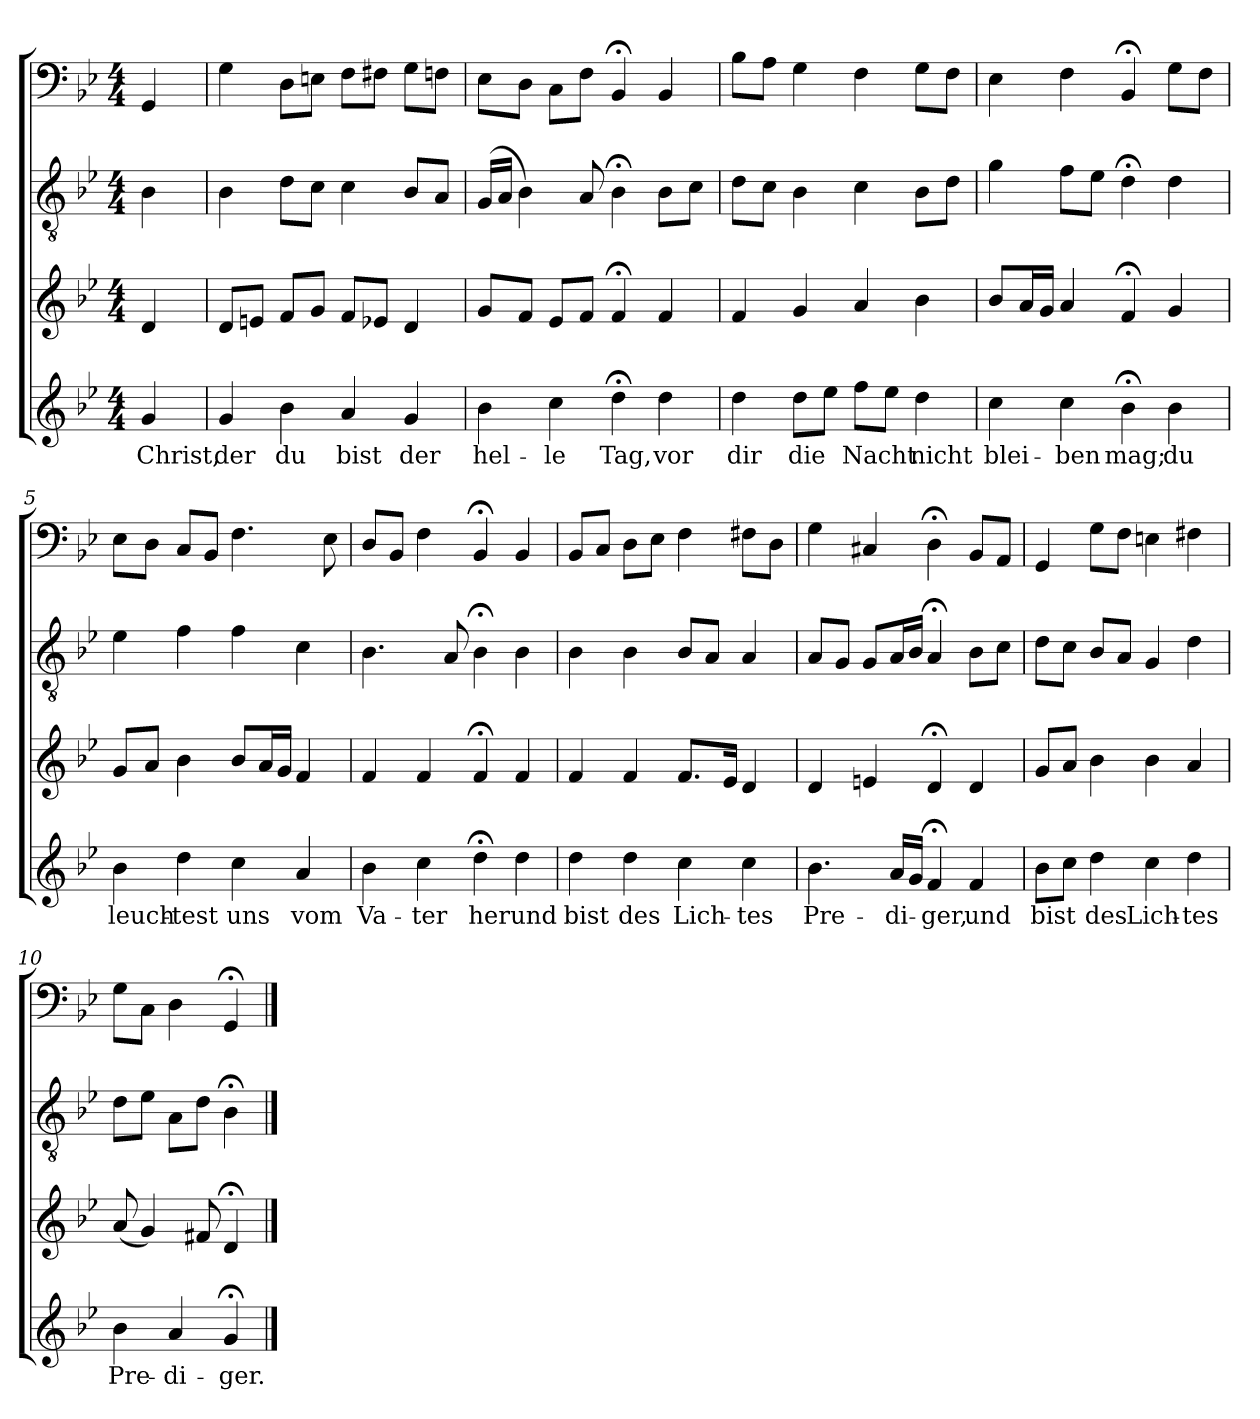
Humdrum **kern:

**kern	**text	**kern	**kern	**kern
*part4	*part4	*part3	*part2	*part1
*staff4	*staff4	*staff3	*staff2	*staff1
*clefG2	*	*clefG2	*clefGv2	*clefF4
*k[b-e-]	*	*k[b-e-]	*k[b-e-]	*k[b-e-]
*B-:	*	*B-:	*B-:	*B-:
*M4/4	*	*M4/4	*M4/4	*M4/4
=	=	=	=	=
4g/	Christ,	4d/	4B-\	4GG/
=1	=1	=1	=1	=1
4g/	der	8d/L	4B-\	4G\
.	.	8en/J	.	.
4b-\	du	8f/L	8d\L	8D\L
.	.	8g/J	8c\J	8En\J
4a/	bist	8f/L	4c\	8F\L
.	.	8e-X/J	.	8F#X\J
4g/	der	4d/	8B-/L	8G\L
.	.	.	8A/J	8Fn\J
=2	=2	=2	=2	=2
4b-\	hel-	8g/L	(16G/LL	8E-\L
.	.	.	16A/JJ	.
.	.	8f/J	4B-\)	8D\J
4cc\	-le	8e-/L	.	8C\L
.	.	8f/J	8A/	8F\J
4dd;<\	Tag,	4f;</	4B-;<\	4BB-;</
4dd\	vor	4f/	8B-\L	4BB-/
.	.	.	8c\J	.
=3	=3	=3	=3	=3
4dd\	dir	4f/	8d\L	8B-\L
.	.	.	8c\J	8A\J
8dd\L	die	4g/	4B-\	4G\
8ee-\J	.	.	.	.
8ff\L	Nacht	4a/	4c\	4F\
8ee-\J	.	.	.	.
4dd\	nicht	4b-\	8B-\L	8G\L
.	.	.	8d\J	8F\J
=4	=4	=4	=4	=4
4cc\	blei-	8b-/L	4g\	4E-\
.	.	16a/L	.	.
.	.	16g/JJ	.	.
4cc\	-ben	4a/	8f\L	4F\
.	.	.	8e-\J	.
4b-;<\	mag;	4f;</	4d;<\	4BB-;</
4b-\	du	4g/	4d\	8G\L
.	.	.	.	8F\J
=5	=5	=5	=5	=5
4b-\	leuch-	8g/L	4e-\	8E-\L
.	.	8a/J	.	8D\J
4dd\	-test	4b-\	4f\	8C/L
.	.	.	.	8BB-/J
4cc\	uns	8b-/L	4f\	4.F\
.	.	16a/L	.	.
.	.	16g/JJ	.	.
4a/	vom	4f/	4c\	.
.	.	.	.	8E-\
=6	=6	=6	=6	=6
4b-\	Va-	4f/	4.B-\	8D/L
.	.	.	.	8BB-/J
4cc\	-ter	4f/	.	4F\
.	.	.	8A/	.
4dd;<\	her	4f;</	4B-;<\	4BB-;</
4dd\	und	4f/	4B-\	4BB-/
=7	=7	=7	=7	=7
4dd\	bist	4f/	4B-\	8BB-/L
.	.	.	.	8C/J
4dd\	des	4f/	4B-\	8D\L
.	.	.	.	8E-\J
4cc\	Lich-	8.f/L	8B-/L	4F\
.	.	.	8A/J	.
.	.	16e-/Jk	.	.
4cc\	-tes	4d/	4A/	8F#X\L
.	.	.	.	8D\J
=8	=8	=8	=8	=8
4.b-\	Pre-	4d/	8A/L	4G\
.	.	.	8G/J	.
.	.	4en/	8G/L	4C#X/
16a/LL	-di-	.	16A/L	.
16g/JJ	.	.	16B-/JJ	.
4f;</	-ger,	4d;</	4A;</	4D;<\
4f/	und	4d/	8B-\L	8BB-/L
.	.	.	8c\J	8AA/J
=9	=9	=9	=9	=9
8b-\L	bist	8g/L	8d\L	4GG/
8cc\J	.	8a/J	8c\J	.
4dd\	des	4b-\	8B-/L	8G\L
.	.	.	8A/J	8F\J
4cc\	Lich-	4b-\	4G/	4En\
4dd\	-tes	4a/	4d\	4F#X\
=10	=10	=10	=10	=10
4b-\	Pre-	(8a/	8d\L	8G\L
.	.	4g/)	8e-\J	8C\J
4a/	-di-	.	8A\L	4D\
.	.	8f#X/	8d\J	.
4g;</	-ger.	4d;</	4B-;<\	4GG;</
==	==	==	==	==
*-	*-	*-	*-	*-
